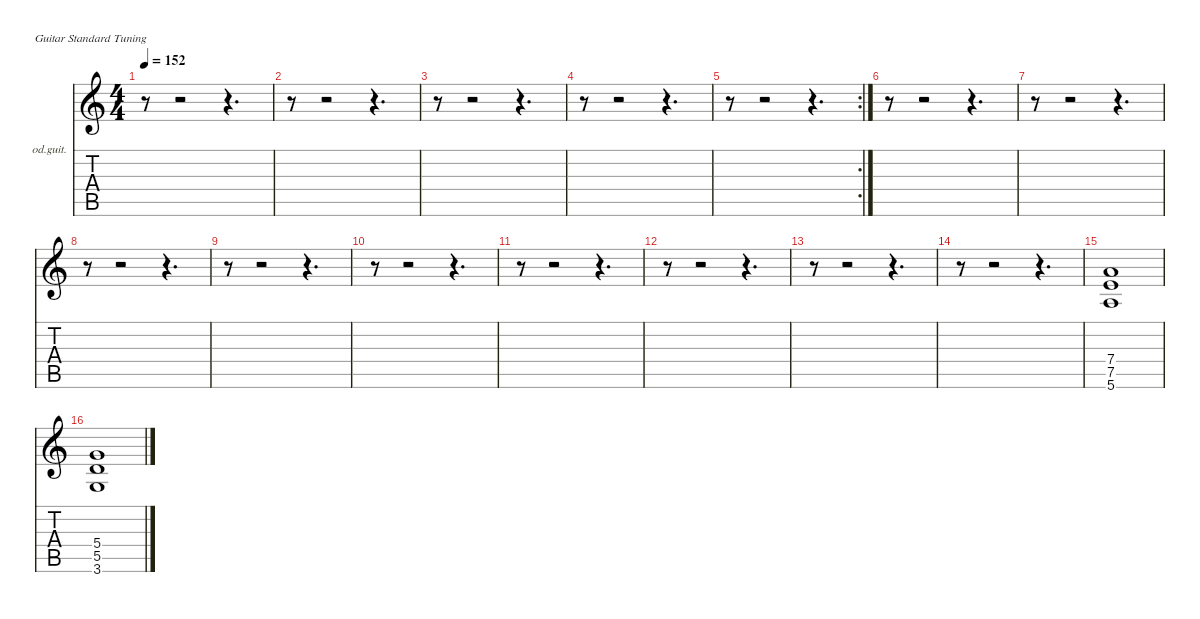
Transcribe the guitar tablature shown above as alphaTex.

\defaultSystemsLayout 4
\hideDynamics
\bracketExtendMode nobrackets
\firstSystemTrackNameOrientation horizontal
\otherSystemsTrackNameOrientation horizontal
\track ("guitar 2" "od.guit.") {instrument overdrivenguitar}
\staff {score tabs}
\tuning (E4 B3 G3 D3 A2 E2)
\ts (4 4)
\tempo 152
\clef g2
\ks c
r.8{dy f beam Down} r.2{beam Down} r.4{d beam Down} |
r.8{beam Down} r.2{beam Down} r.4{d beam Down} |
r.8{beam Down} r.2{beam Down} r.4{d beam Down} |
r.8{beam Down} r.2{beam Down} r.4{d beam Down} |
\rc 2
r.8{beam Down} r.2{beam Down} r.4{d beam Down} |
r.8{beam Down} r.2{beam Down} r.4{d beam Down} |
r.8{beam Down} r.2{beam Down} r.4{d beam Down} |
r.8{beam Down} r.2{beam Down} r.4{d beam Down} |
r.8{beam Down} r.2{beam Down} r.4{d beam Down} |
r.8{beam Down} r.2{beam Down} r.4{d beam Down} |
r.8{beam Down} r.2{beam Down} r.4{d beam Down} |
r.8{beam Down} r.2{beam Down} r.4{d beam Down} |
r.8{beam Down} r.2{beam Down} r.4{d beam Down} |
r.8{beam Down} r.2{beam Down} r.4{d beam Down} |
(7.4 7.5 5.6).1{beam Up} |
(5.4 5.5 3.6).1{beam Up}
